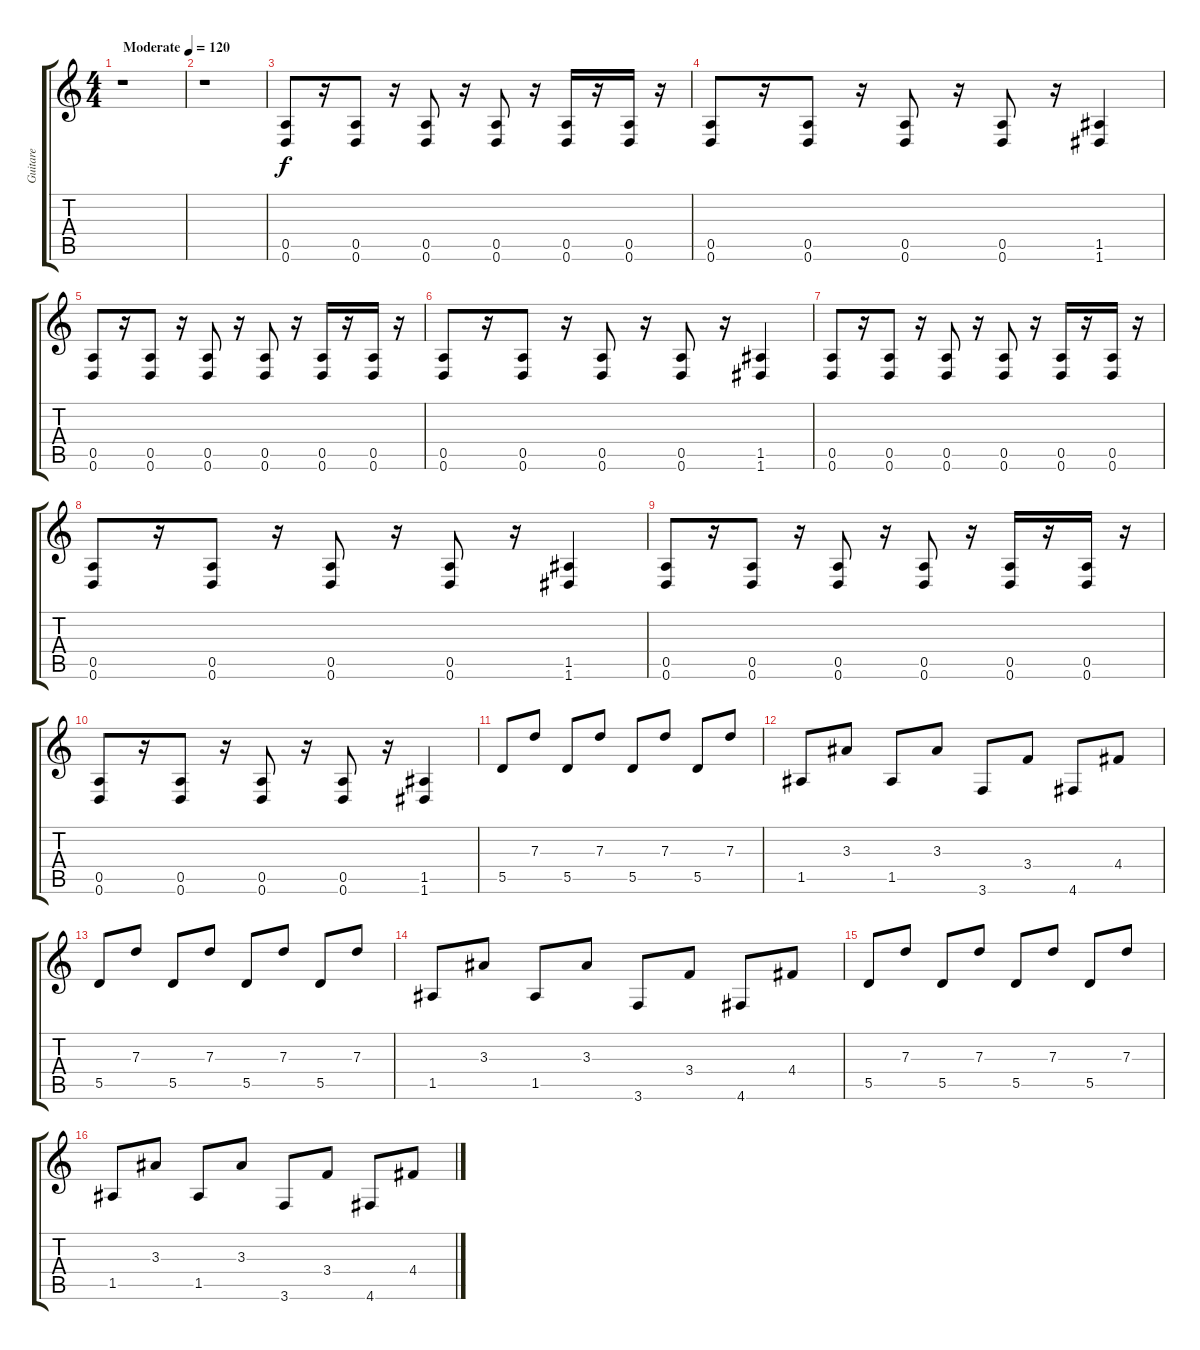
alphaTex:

\track ("Guitare" "Guitare") {instrument distortionguitar}
\staff {score tabs}
\tuning (E4 B3 G3 D3 A2 D2) {hide}
\ts (4 4)
\tempo (120 "Moderate")
\clef g2
\ks c
r.1{dy f instrument distortionguitar} |
r.1 |
(0.5 0.6).8 r.16 (0.5 0.6).8 r.16 (0.5 0.6).8 r.16 (0.5 0.6).8 r.16 (0.5 0.6).16 r.16 (0.5 0.6).16 r.16 |
(0.5 0.6).8 r.16 (0.5 0.6).8 r.16 (0.5 0.6).8 r.16 (0.5 0.6).8 r.16 (1.5 1.6).4 |
(0.5 0.6).8 r.16 (0.5 0.6).8 r.16 (0.5 0.6).8 r.16 (0.5 0.6).8 r.16 (0.5 0.6).16 r.16 (0.5 0.6).16 r.16 |
(0.5 0.6).8 r.16 (0.5 0.6).8 r.16 (0.5 0.6).8 r.16 (0.5 0.6).8 r.16 (1.5 1.6).4 |
(0.5 0.6).8 r.16 (0.5 0.6).8 r.16 (0.5 0.6).8 r.16 (0.5 0.6).8 r.16 (0.5 0.6).16 r.16 (0.5 0.6).16 r.16 |
(0.5 0.6).8 r.16 (0.5 0.6).8 r.16 (0.5 0.6).8 r.16 (0.5 0.6).8 r.16 (1.5 1.6).4 |
(0.5 0.6).8 r.16 (0.5 0.6).8 r.16 (0.5 0.6).8 r.16 (0.5 0.6).8 r.16 (0.5 0.6).16 r.16 (0.5 0.6).16 r.16 |
(0.5 0.6).8 r.16 (0.5 0.6).8 r.16 (0.5 0.6).8 r.16 (0.5 0.6).8 r.16 (1.5 1.6).4 |
5.5.8 7.3.8 5.5.8 7.3.8 5.5.8 7.3.8 5.5.8 7.3.8 |
1.5.8 3.3.8 1.5.8 3.3.8 3.6.8 3.4.8 4.6.8 4.4.8 |
5.5.8 7.3.8 5.5.8 7.3.8 5.5.8 7.3.8 5.5.8 7.3.8 |
1.5.8 3.3.8 1.5.8 3.3.8 3.6.8 3.4.8 4.6.8 4.4.8 |
5.5.8 7.3.8 5.5.8 7.3.8 5.5.8 7.3.8 5.5.8 7.3.8 |
1.5.8 3.3.8 1.5.8 3.3.8 3.6.8 3.4.8 4.6.8 4.4.8
